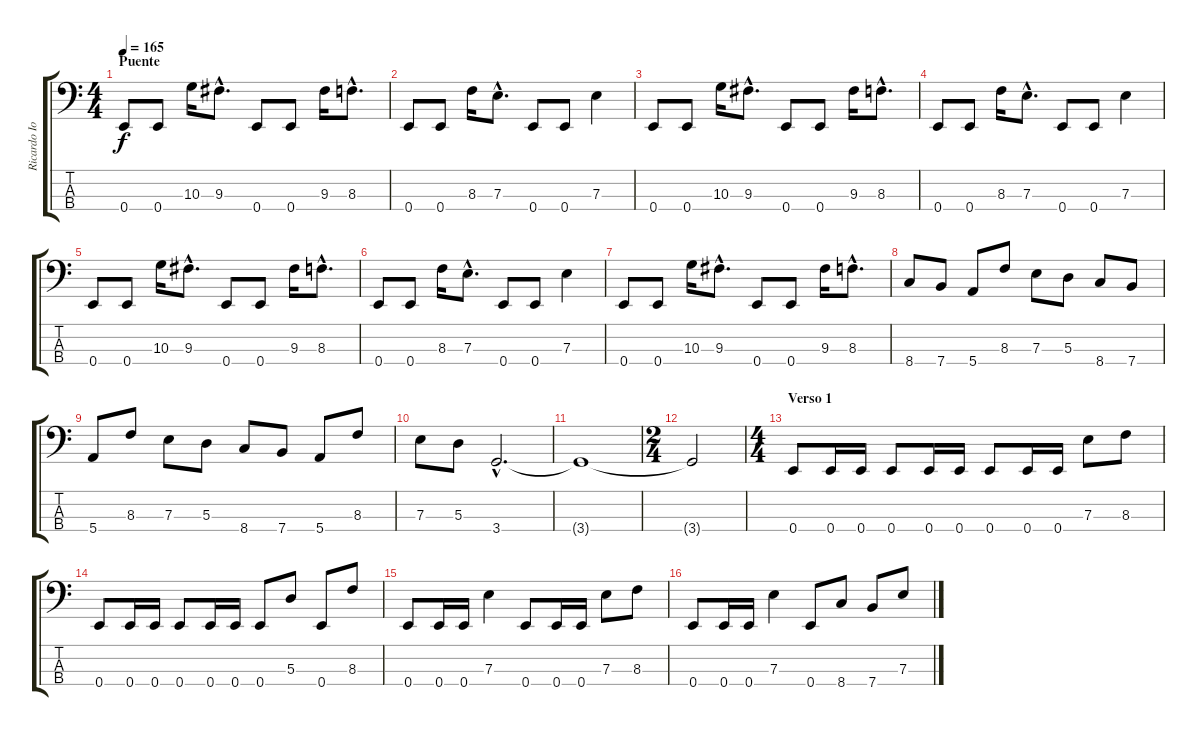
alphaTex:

\track ("Ricardo Iorio (bajo)" "Ricardo Io") {instrument electricbassfinger}
\staff {score tabs}
\tuning (G2 D2 A1 E1) {hide}
\ts (4 4)
\section ("" "Puente")
\tempo 165
\clef f4
\ks c
0.4.8{dy f} 0.4.8 10.3.16 9.3{hac}.8{d} 0.4.8 0.4.8 9.3.16 8.3{hac}.8{d} |
0.4.8 0.4.8 8.3.16 7.3{hac}.8{d} 0.4.8 0.4.8 7.3.4 |
0.4.8 0.4.8 10.3.16 9.3{hac}.8{d} 0.4.8 0.4.8 9.3.16 8.3{hac}.8{d} |
0.4.8 0.4.8 8.3.16 7.3{hac}.8{d} 0.4.8 0.4.8 7.3.4 |
0.4.8 0.4.8 10.3.16 9.3{hac}.8{d} 0.4.8 0.4.8 9.3.16 8.3{hac}.8{d} |
0.4.8 0.4.8 8.3.16 7.3{hac}.8{d} 0.4.8 0.4.8 7.3.4 |
0.4.8 0.4.8 10.3.16 9.3{hac}.8{d} 0.4.8 0.4.8 9.3.16 8.3{hac}.8{d} |
8.4.8 7.4.8 5.4.8 8.3.8 7.3.8 5.3.8 8.4.8 7.4.8 |
5.4.8 8.3.8 7.3.8 5.3.8 8.4.8 7.4.8 5.4.8 8.3.8 |
7.3.8 5.3.8 3.4{hac}.2{d} |
3.4{t}.1 |
\ts (2 4)
3.4{t}.2 |
\ts (4 4)
\section ("" "Verso 1")
0.4.8 0.4.16 0.4.16 0.4.8 0.4.16 0.4.16 0.4.8 0.4.16 0.4.16 7.3.8 8.3.8 |
0.4.8 0.4.16 0.4.16 0.4.8 0.4.16 0.4.16 0.4.8 5.3.8 0.4.8 8.3.8 |
0.4.8 0.4.16 0.4.16 7.3.4 0.4.8 0.4.16 0.4.16 7.3.8 8.3.8 |
0.4.8 0.4.16 0.4.16 7.3.4 0.4.8 8.4.8 7.4.8 7.3.8
